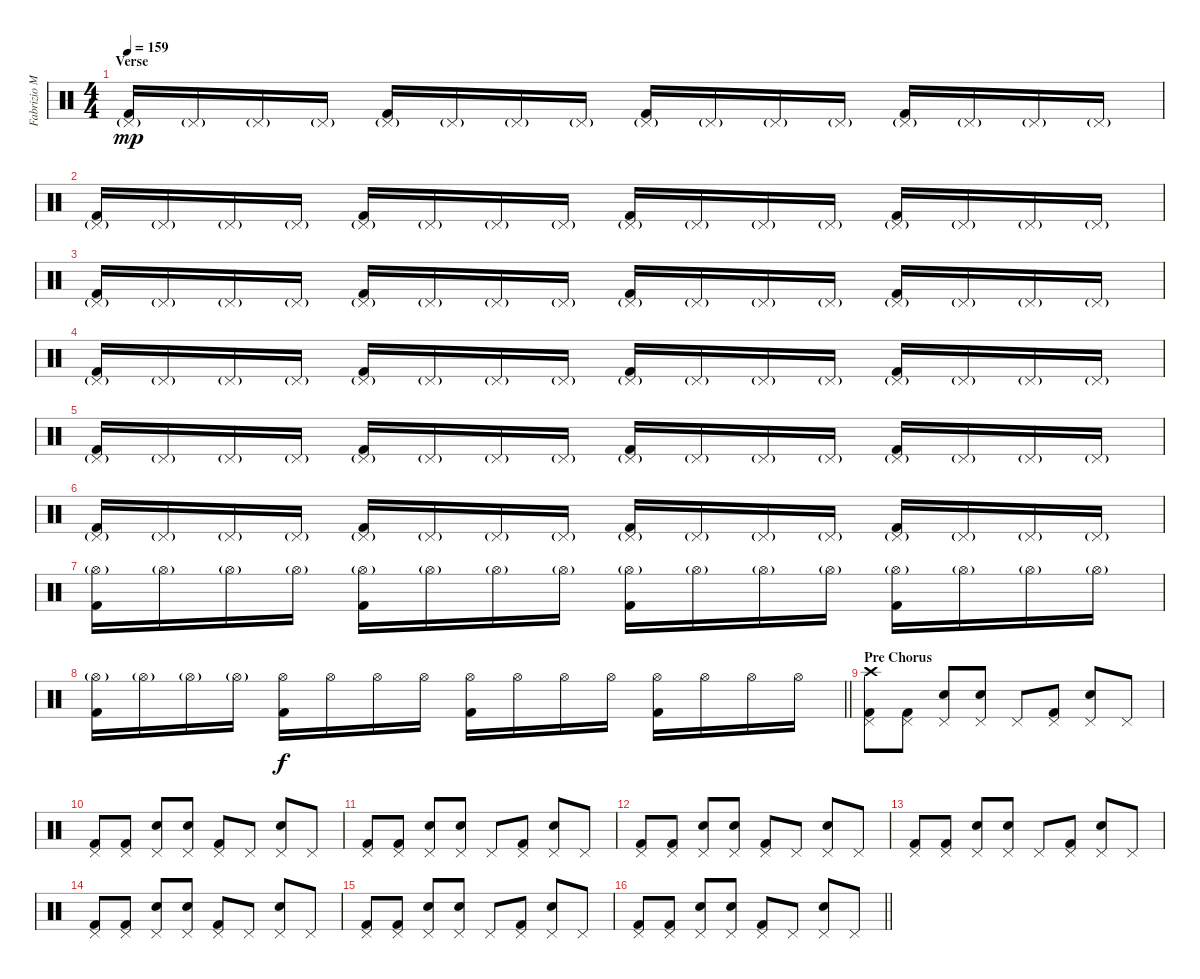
\track ("Fabrizio Moretti" "Fabrizio M") {instrument percussion}
\staff {score}
\articulation defaults
\ts (4 4)
\section ("" "Verse")
\tempo 159
\clef neutral
\ks c
("Pedal Hi-Hat (hit)"{g} "Kick (hit) 2").16{dy mp} "Pedal Hi-Hat (hit)"{g}.16 "Pedal Hi-Hat (hit)"{g}.16 "Pedal Hi-Hat (hit)"{g}.16 ("Pedal Hi-Hat (hit)"{g} "Kick (hit) 2").16 "Pedal Hi-Hat (hit)"{g}.16 "Pedal Hi-Hat (hit)"{g}.16 "Pedal Hi-Hat (hit)"{g}.16 ("Pedal Hi-Hat (hit)"{g} "Kick (hit) 2").16 "Pedal Hi-Hat (hit)"{g}.16 "Pedal Hi-Hat (hit)"{g}.16 "Pedal Hi-Hat (hit)"{g}.16 ("Pedal Hi-Hat (hit)"{g} "Kick (hit) 2").16 "Pedal Hi-Hat (hit)"{g}.16 "Pedal Hi-Hat (hit)"{g}.16 "Pedal Hi-Hat (hit)"{g}.16 |
("Pedal Hi-Hat (hit)"{g} "Kick (hit) 2").16 "Pedal Hi-Hat (hit)"{g}.16 "Pedal Hi-Hat (hit)"{g}.16 "Pedal Hi-Hat (hit)"{g}.16 ("Pedal Hi-Hat (hit)"{g} "Kick (hit) 2").16 "Pedal Hi-Hat (hit)"{g}.16 "Pedal Hi-Hat (hit)"{g}.16 "Pedal Hi-Hat (hit)"{g}.16 ("Pedal Hi-Hat (hit)"{g} "Kick (hit) 2").16 "Pedal Hi-Hat (hit)"{g}.16 "Pedal Hi-Hat (hit)"{g}.16 "Pedal Hi-Hat (hit)"{g}.16 ("Pedal Hi-Hat (hit)"{g} "Kick (hit) 2").16 "Pedal Hi-Hat (hit)"{g}.16 "Pedal Hi-Hat (hit)"{g}.16 "Pedal Hi-Hat (hit)"{g}.16 |
("Pedal Hi-Hat (hit)"{g} "Kick (hit) 2").16 "Pedal Hi-Hat (hit)"{g}.16 "Pedal Hi-Hat (hit)"{g}.16 "Pedal Hi-Hat (hit)"{g}.16 ("Pedal Hi-Hat (hit)"{g} "Kick (hit) 2").16 "Pedal Hi-Hat (hit)"{g}.16 "Pedal Hi-Hat (hit)"{g}.16 "Pedal Hi-Hat (hit)"{g}.16 ("Pedal Hi-Hat (hit)"{g} "Kick (hit) 2").16 "Pedal Hi-Hat (hit)"{g}.16 "Pedal Hi-Hat (hit)"{g}.16 "Pedal Hi-Hat (hit)"{g}.16 ("Pedal Hi-Hat (hit)"{g} "Kick (hit) 2").16 "Pedal Hi-Hat (hit)"{g}.16 "Pedal Hi-Hat (hit)"{g}.16 "Pedal Hi-Hat (hit)"{g}.16 |
("Pedal Hi-Hat (hit)"{g} "Kick (hit) 2").16 "Pedal Hi-Hat (hit)"{g}.16 "Pedal Hi-Hat (hit)"{g}.16 "Pedal Hi-Hat (hit)"{g}.16 ("Pedal Hi-Hat (hit)"{g} "Kick (hit) 2").16 "Pedal Hi-Hat (hit)"{g}.16 "Pedal Hi-Hat (hit)"{g}.16 "Pedal Hi-Hat (hit)"{g}.16 ("Pedal Hi-Hat (hit)"{g} "Kick (hit) 2").16 "Pedal Hi-Hat (hit)"{g}.16 "Pedal Hi-Hat (hit)"{g}.16 "Pedal Hi-Hat (hit)"{g}.16 ("Pedal Hi-Hat (hit)"{g} "Kick (hit) 2").16 "Pedal Hi-Hat (hit)"{g}.16 "Pedal Hi-Hat (hit)"{g}.16 "Pedal Hi-Hat (hit)"{g}.16 |
("Pedal Hi-Hat (hit)"{g} "Kick (hit) 2").16 "Pedal Hi-Hat (hit)"{g}.16 "Pedal Hi-Hat (hit)"{g}.16 "Pedal Hi-Hat (hit)"{g}.16 ("Pedal Hi-Hat (hit)"{g} "Kick (hit) 2").16 "Pedal Hi-Hat (hit)"{g}.16 "Pedal Hi-Hat (hit)"{g}.16 "Pedal Hi-Hat (hit)"{g}.16 ("Pedal Hi-Hat (hit)"{g} "Kick (hit) 2").16 "Pedal Hi-Hat (hit)"{g}.16 "Pedal Hi-Hat (hit)"{g}.16 "Pedal Hi-Hat (hit)"{g}.16 ("Pedal Hi-Hat (hit)"{g} "Kick (hit) 2").16 "Pedal Hi-Hat (hit)"{g}.16 "Pedal Hi-Hat (hit)"{g}.16 "Pedal Hi-Hat (hit)"{g}.16 |
("Pedal Hi-Hat (hit)"{g} "Kick (hit) 2").16 "Pedal Hi-Hat (hit)"{g}.16 "Pedal Hi-Hat (hit)"{g}.16 "Pedal Hi-Hat (hit)"{g}.16 ("Pedal Hi-Hat (hit)"{g} "Kick (hit) 2").16 "Pedal Hi-Hat (hit)"{g}.16 "Pedal Hi-Hat (hit)"{g}.16 "Pedal Hi-Hat (hit)"{g}.16 ("Pedal Hi-Hat (hit)"{g} "Kick (hit) 2").16 "Pedal Hi-Hat (hit)"{g}.16 "Pedal Hi-Hat (hit)"{g}.16 "Pedal Hi-Hat (hit)"{g}.16 ("Pedal Hi-Hat (hit)"{g} "Kick (hit) 2").16 "Pedal Hi-Hat (hit)"{g}.16 "Pedal Hi-Hat (hit)"{g}.16 "Pedal Hi-Hat (hit)"{g}.16 |
("Hi-Hat (open)"{g} "Kick (hit) 2").16 "Hi-Hat (open)"{g}.16 "Hi-Hat (open)"{g}.16 "Hi-Hat (open)"{g}.16 ("Hi-Hat (open)"{g} "Kick (hit) 2").16 "Hi-Hat (open)"{g}.16 "Hi-Hat (open)"{g}.16 "Hi-Hat (open)"{g}.16 ("Hi-Hat (open)"{g} "Kick (hit) 2").16 "Hi-Hat (open)"{g}.16 "Hi-Hat (open)"{g}.16 "Hi-Hat (open)"{g}.16 ("Hi-Hat (open)"{g} "Kick (hit) 2").16 "Hi-Hat (open)"{g}.16 "Hi-Hat (open)"{g}.16 "Hi-Hat (open)"{g}.16 |
\barLineRight lightlight
("Hi-Hat (open)"{g} "Kick (hit) 2").16 "Hi-Hat (open)"{g}.16 "Hi-Hat (open)"{g}.16 "Hi-Hat (open)"{g}.16 ("Hi-Hat (open)" "Kick (hit) 2").16{dy f} "Hi-Hat (open)".16 "Hi-Hat (open)".16 "Hi-Hat (open)".16 ("Hi-Hat (open)" "Kick (hit) 2").16 "Hi-Hat (open)".16 "Hi-Hat (open)".16 "Hi-Hat (open)".16 ("Hi-Hat (open)" "Kick (hit) 2").16 "Hi-Hat (open)".16 "Hi-Hat (open)".16 "Hi-Hat (open)".16 |
\section ("" "Pre Chorus")
("Pedal Hi-Hat (hit)" "Crash high (hit)" "Kick (hit) 2").8 ("Pedal Hi-Hat (hit)" "Kick (hit) 2").8 ("Pedal Hi-Hat (hit)" "Snare (hit) 2").8 ("Pedal Hi-Hat (hit)" "Snare (hit) 2").8 "Pedal Hi-Hat (hit)".8 ("Pedal Hi-Hat (hit)" "Kick (hit) 2").8 ("Pedal Hi-Hat (hit)" "Snare (hit) 2").8 "Pedal Hi-Hat (hit)".8 |
("Pedal Hi-Hat (hit)" "Kick (hit) 2").8 ("Pedal Hi-Hat (hit)" "Kick (hit) 2").8 ("Pedal Hi-Hat (hit)" "Snare (hit) 2").8 ("Pedal Hi-Hat (hit)" "Snare (hit) 2").8 ("Pedal Hi-Hat (hit)" "Kick (hit) 2").8 "Pedal Hi-Hat (hit)".8 ("Pedal Hi-Hat (hit)" "Snare (hit) 2").8 "Pedal Hi-Hat (hit)".8 |
("Pedal Hi-Hat (hit)" "Kick (hit) 2").8 ("Pedal Hi-Hat (hit)" "Kick (hit) 2").8 ("Pedal Hi-Hat (hit)" "Snare (hit) 2").8 ("Pedal Hi-Hat (hit)" "Snare (hit) 2").8 "Pedal Hi-Hat (hit)".8 ("Pedal Hi-Hat (hit)" "Kick (hit) 2").8 ("Pedal Hi-Hat (hit)" "Snare (hit) 2").8 "Pedal Hi-Hat (hit)".8 |
("Pedal Hi-Hat (hit)" "Kick (hit) 2").8 ("Pedal Hi-Hat (hit)" "Kick (hit) 2").8 ("Pedal Hi-Hat (hit)" "Snare (hit) 2").8 ("Pedal Hi-Hat (hit)" "Snare (hit) 2").8 ("Pedal Hi-Hat (hit)" "Kick (hit) 2").8 "Pedal Hi-Hat (hit)".8 ("Pedal Hi-Hat (hit)" "Snare (hit) 2").8 "Pedal Hi-Hat (hit)".8 |
("Pedal Hi-Hat (hit)" "Kick (hit) 2").8 ("Pedal Hi-Hat (hit)" "Kick (hit) 2").8 ("Pedal Hi-Hat (hit)" "Snare (hit) 2").8 ("Pedal Hi-Hat (hit)" "Snare (hit) 2").8 "Pedal Hi-Hat (hit)".8 ("Pedal Hi-Hat (hit)" "Kick (hit) 2").8 ("Pedal Hi-Hat (hit)" "Snare (hit) 2").8 "Pedal Hi-Hat (hit)".8 |
("Pedal Hi-Hat (hit)" "Kick (hit) 2").8 ("Pedal Hi-Hat (hit)" "Kick (hit) 2").8 ("Pedal Hi-Hat (hit)" "Snare (hit) 2").8 ("Pedal Hi-Hat (hit)" "Snare (hit) 2").8 ("Pedal Hi-Hat (hit)" "Kick (hit) 2").8 "Pedal Hi-Hat (hit)".8 ("Pedal Hi-Hat (hit)" "Snare (hit) 2").8 "Pedal Hi-Hat (hit)".8 |
("Pedal Hi-Hat (hit)" "Kick (hit) 2").8 ("Pedal Hi-Hat (hit)" "Kick (hit) 2").8 ("Pedal Hi-Hat (hit)" "Snare (hit) 2").8 ("Pedal Hi-Hat (hit)" "Snare (hit) 2").8 "Pedal Hi-Hat (hit)".8 ("Pedal Hi-Hat (hit)" "Kick (hit) 2").8 ("Pedal Hi-Hat (hit)" "Snare (hit) 2").8 "Pedal Hi-Hat (hit)".8 |
\barLineRight lightlight
("Pedal Hi-Hat (hit)" "Kick (hit) 2").8 ("Pedal Hi-Hat (hit)" "Kick (hit) 2").8 ("Pedal Hi-Hat (hit)" "Snare (hit) 2").8 ("Pedal Hi-Hat (hit)" "Snare (hit) 2").8 ("Pedal Hi-Hat (hit)" "Kick (hit) 2").8 "Pedal Hi-Hat (hit)".8 ("Pedal Hi-Hat (hit)" "Snare (hit) 2").8 "Pedal Hi-Hat (hit)".8
